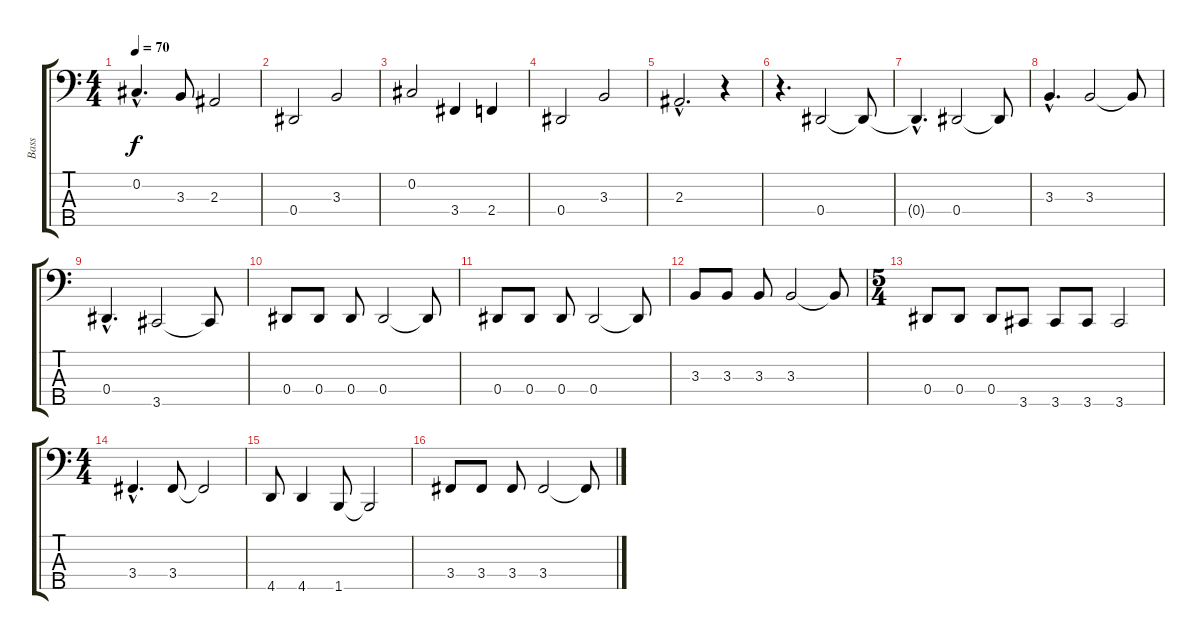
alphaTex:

\track ("Bass" "Bass") {instrument electricbassfinger}
\staff {score tabs}
\tuning (Gb2 Db2 Ab1 Eb1 Bb0) {hide}
\ts (4 4)
\tempo 70
\clef f4
\ks c
0.2{hac}.4{d dy f} 3.3.8 2.3.2 |
0.4.2 3.3.2 |
0.2.2 3.4.4 2.4.4 |
0.4.2 3.3.2 |
2.3{hac}.2{d} r.4 |
r.4{d} 0.4.2 0.4{t}.8 |
0.4{hac t}.4{d} 0.4.2 0.4{t}.8 |
3.3{hac}.4{d} 3.3.2 3.3{t}.8 |
0.4{hac}.4{d} 3.5.2 3.5{t}.8 |
0.4.8 0.4.8 0.4.8 0.4.2 0.4{t}.8 |
0.4.8 0.4.8 0.4.8 0.4.2 0.4{t}.8 |
3.3.8 3.3.8 3.3.8 3.3.2 3.3{t}.8 |
\ts (5 4)
0.4.8 0.4.8 0.4.8 3.5.8 3.5.8 3.5.8 3.5.2 |
\ts (4 4)
3.4{hac}.4{d} 3.4.8 3.4{t}.2 |
4.5.8 4.5.4 1.5.8 1.5{t}.2 |
3.4.8 3.4.8 3.4.8 3.4.2 3.4{t}.8
